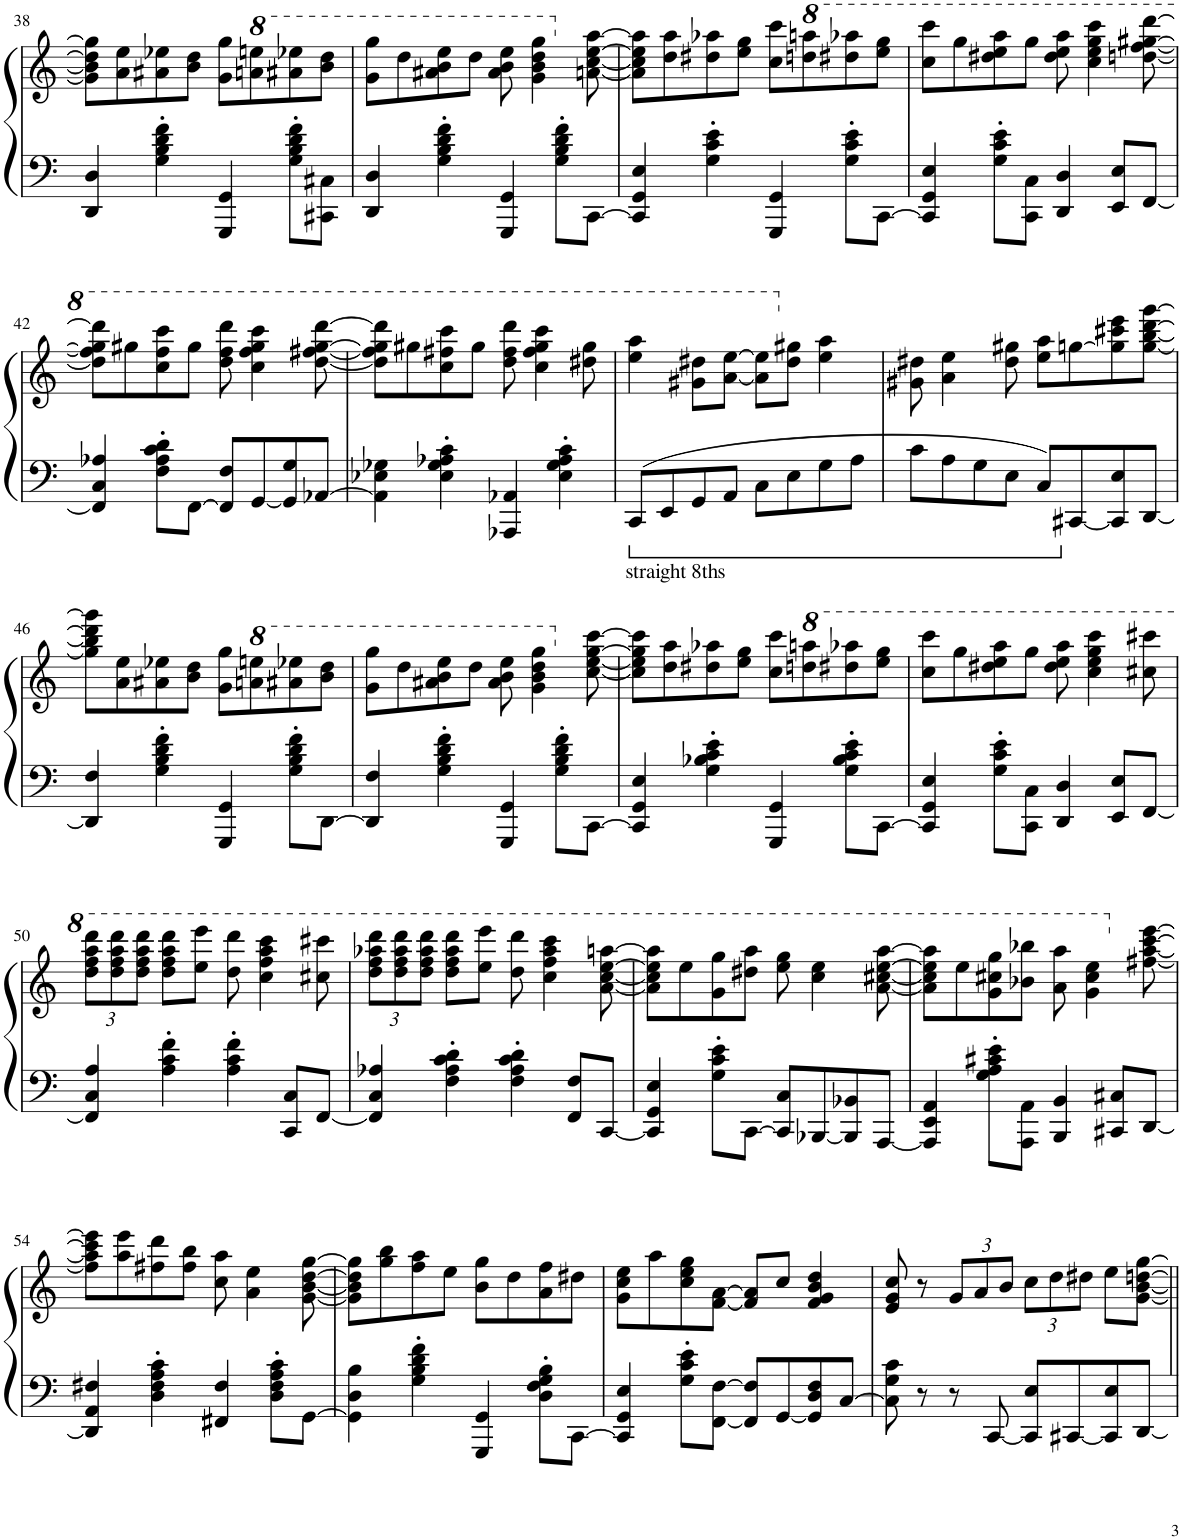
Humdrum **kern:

**kern	**kern
*part1	*part1
*staff2	*staff1
*I"Piano	*
*I'Pno.	*
!!LO:PB:g=z
*clefF4	*clefG2
*k[]	*k[]
*M4/4	*M4/4
*met(c)	*met(c)
=38	=38
4DD/ 4D/	8g\] 8b\] 8dd\] 8gg\]L
.	8a\ 8ee\
4G\' 4B\' 4d\' 4f\'	8a#X\ 8ee-X\
.	8b\ 8dd\J
4GGG/ 4GG/	8g\ 8gg\L
*	*8va
.	8aan\ 8eeen\
8G\' 8B\' 8d\' 8f\'L	8aa#X\ 8eee-X\
8CC#X\ 8C#X\J	8bb\ 8ddd\J
=39	=39
4DD/ 4D/	8gg\ 8ggg\L
.	8ddd\
4G\' 4B\' 4d\' 4f\'	8aa#X\ 8bb\ 8eee\
.	8ddd\J
4GGG/ 4GG/	8aa#\ 8bb\ 8eee\
.	4gg\ 4bb\ 4ddd\ 4ggg\
8G\' 8B\' 8d\' 8f\'L	.
*	*X8va
[8CC\J	[8an\ [8cc\ [8ee\ [8aa\
=40	=40
4CC/] 4GG/ 4E/	8a\] 8cc\] 8ee\] 8aa\]L
.	8dd\ 8aa\
4G\' 4c\' 4e\'	8dd#X\ 8aa-X\
.	8ee\ 8gg\J
4GGG/ 4GG/	8cc\ 8ccc\L
*	*8va
.	8dddn\ 8aaan\
8G\' 8c\' 8e\'L	8ddd#X\ 8aaa-X\
[8CC\J	8eee\ 8ggg\J
=41	=41
4CC/] 4GG/ 4E/	8ccc\ 8cccc\L
.	8ggg\
8G\' 8c\' 8e\'L	8ddd#X\ 8eee\ 8aaa\
8CC\ 8C\J	8ggg\J
4DD/ 4D/	8ddd#\ 8eee\ 8aaa\
.	4ccc\ 4eee\ 4ggg\ 4cccc\
8EE/ 8E/L	.
[8FF/J	[8dddn\ [8fff\ [8ggg#X\ [8dddd\
!!LO:LB:g=z
=42	=42
4FF/] 4C/ 4A-X/	8ddd\] 8fff\] 8ggg#\] 8dddd\]L
.	8ggg#X\
8F\' 8A-\' 8c\' 8d\'L	8ccc\ 8fff\ 8cccc\
[8FF\J	8ggg#\J
8FF/] 8F/L	8ddd\ 8fff\ 8dddd\
[8GG/	4ccc\ 4fff\ 4ggg#\ 4cccc\
8GG/] 8G/	.
[8AA-X/J	[8ddd\ [8fff#X\ [8ggg#\ [8dddd\
=43	=43
4AA-\] 4E-X\ 4G-X\	8ddd\] 8fff#\] 8ggg#\] 8dddd\]L
.	8ggg#X\
4E-\' 4G-\' 4A-X\' 4c\'	8ccc\ 8fff#X\ 8cccc\
.	8ggg#\J
4AAA-X/ 4AA-X/	8ddd\ 8fff#\ 8dddd\
.	4ccc\ 4fff#\ 4ggg#\ 4cccc\
4E-\' 4G-\' 4A-\' 4c\'	.
.	8ddd#X\ 8ggg#\
=44	=44
!LO:TX:b:t=straight 8ths	!
8CC/L	4eee\ 4aaa\
8EE/	.
8GG/	8gg#X\ 8ddd#X\L
8AA/J	[8aa\ [8eee\J
8C\L	8aa\] 8eee\]L
*	*X8va
8E\	8dd#\ 8gg#X\J
8G\	4ee\ 4aa\
8A\J	.
=45	=45
8c\L	8g#X\ 8dd#X\
8A\	4a\ 4ee\
8G\	.
8E\J	8dd#\ 8gg#X\
8C/L	8ee\ 8aa\L
[8CC#X/	[8ggn\
8CC#/] 8E/	8gg\] 8ccc#X\ 8eee\
[8DD/J	[8gg\ [8bb\ [8ddd\ [8ggg\J
!!LO:LB:g=z
=46	=46
4DD/] 4F/	8gg\] 8bb\] 8ddd\] 8ggg\]L
.	8a\ 8ee\
4G\' 4B\' 4d\' 4f\'	8a#X\ 8ee-X\
.	8b\ 8dd\J
4GGG/ 4GG/	8g\ 8gg\L
*	*8va
.	8aan\ 8eeen\
8G\' 8B\' 8d\' 8f\'L	8aa#X\ 8eee-X\
[8DD\J	8bb\ 8ddd\J
=47	=47
4DD/] 4F/	8gg\ 8ggg\L
.	8ddd\
4G\' 4B\' 4d\' 4f\'	8aa#X\ 8bb\ 8eee\
.	8ddd\J
4GGG/ 4GG/	8aa#\ 8bb\ 8eee\
.	4gg\ 4bb\ 4ddd\ 4ggg\
8G\' 8B\' 8d\' 8f\'L	.
*	*X8va
[8CC\J	[8cc\ [8ee\ [8gg\ [8ccc\
=48	=48
4CC/] 4GG/ 4E/	8cc\] 8ee\] 8gg\] 8ccc\]L
.	8dd\ 8aa\
4G\' 4B-X\' 4c\' 4e\'	8dd#X\ 8aa-X\
.	8ee\ 8gg\J
4GGG/ 4GG/	8cc\ 8ccc\L
*	*8va
.	8dddn\ 8aaan\
8G\' 8B-\' 8c\' 8e\'L	8ddd#X\ 8aaa-X\
[8CC\J	8eee\ 8ggg\J
=49	=49
4CC/] 4GG/ 4E/	8ccc\ 8cccc\L
.	8ggg\
8G\' 8c\' 8e\'L	8ddd#X\ 8eee\ 8aaa\
8CC\ 8C\J	8ggg\J
4DD/ 4D/	8ddd#\ 8eee\ 8aaa\
.	4ccc\ 4eee\ 4ggg\ 4cccc\
8EE/ 8E/L	.
[8FF/J	8ccc#X\ 8cccc#X\
!!LO:LB:g=z
=50	=50
*	*Xbrackettup
4FF/] 4C/ 4A/	12ddd\ 12fff\ 12aaa\ 12dddd\L
.	12ddd\ 12fff\ 12aaa\ 12dddd\
.	12ddd\ 12fff\ 12aaa\ 12dddd\J
4A\' 4c\' 4f\'	8ddd\ 8fff\ 8aaa\ 8dddd\L
.	8eee\ 8eeee\J
4A\' 4c\' 4f\'	8ddd\ 8dddd\
.	4ccc\ 4fff\ 4aaa\ 4cccc\
8CC/ 8C/L	.
[8FF/J	8ccc#X\ 8cccc#X\
=51	=51
4FF/] 4C/ 4A-X/	12ddd\ 12fff\ 12aaa-X\ 12dddd\L
.	12ddd\ 12fff\ 12aaa-\ 12dddd\
.	12ddd\ 12fff\ 12aaa-\ 12dddd\J
4F\' 4A-\' 4c\' 4d\'	8ddd\ 8fff\ 8aaa-\ 8dddd\L
.	8eee\ 8eeee\J
4F\' 4A-\' 4c\' 4d\'	8ddd\ 8dddd\
.	4ccc\ 4fff\ 4aaa-\ 4cccc\
8FF/ 8F/L	.
[8CC/J	[8aa\ [8ccc\ [8eee\ [8aaan\
=52	=52
4CC/] 4GG/ 4E/	8aa\] 8ccc\] 8eee\] 8aaa\]L
.	8eee\
8G\' 8c\' 8e\'L	8gg\ 8ggg\
[8CC\J	8ddd#X\ 8aaa\J
8CC/] 8C/L	8eee\ 8ggg\
[8BBB-X/	4ccc\ 4eee\
8BBB-/] 8BB-X/	.
[8AAA/J	[8aa\ [8ccc#X\ [8eee\ [8aaa\
=53	=53
4AAA/] 4EE/ 4AA/	8aa\] 8ccc#\] 8eee\] 8aaa\]L
.	8eee\
8G\' 8A\' 8c#X\' 8e\'L	8gg\ 8ccc#X\ 8ggg\
8AAA\ 8AA\J	8bb-X\ 8bbb-X\J
4BBB/ 4BB/	8aa\ 8aaa\
.	4gg\ 4ccc#\ 4eee\
8CC#X/ 8C#X/L	.
*	*X8va
[8DD/J	[8ff#X\ [8aa\ [8ccc\ [8eee\
!!LO:LB:g=z
=54	=54
4DD/] 4AA/ 4F#X/	8ff#\] 8aa\] 8ccc\] 8eee\]L
.	8aa\ 8eee\
4D\' 4F#\' 4A\' 4c\'	8ff#X\ 8ddd\
.	8ff#\ 8bb\J
4FF#X/ 4F#/	8cc\ 8aa\
.	4a\ 4ee\
8D\' 8F#\' 8A\' 8c\'L	.
[8GG\J	[8g\ [8b\ [8dd\ [8gg\
=55	=55
4GG\] 4D\ 4B\	8g\] 8b\] 8dd\] 8gg\]L
.	8gg\ 8bb\
4G\' 4B\' 4d\' 4f\'	8ff\ 8aa\
.	8ee\J
4GGG/ 4GG/	8b\ 8gg\L
.	8dd\
8D\' 8F\' 8G\' 8B\'L	8a\ 8ff\
[8CC\J	8dd#X\J
=56	=56
4CC/] 4GG/ 4E/	8g\ 8cc\ 8ee\L
.	8aa\
8G\' 8c\' 8e\'L	8cc\ 8ee\ 8gg\
[8FF\ [8F\J	[8f\ [8a\J
8FF/] 8F/]L	8f/] 8a/]L
[8GG/	8cc/J
8GG/] 8D/ 8F/	4f/ 4g/ 4b/ 4dd/
[8C/J	.
=57	=57
8C\] 8G\ 8c\	8e/ 8g/ 8cc/
8r	8r
8r	12g/L
.	12a/
[8CC/	.
.	12b/J
8CC/] 8E/L	12cc\L
.	12dd\
[8CC#X/	.
.	12dd#X\J
8CC#/] 8E/	8ee\L
[8DD/J	[8g\ [8b\ [8ddn\ [8gg\J
=||	=||
*-	*-
